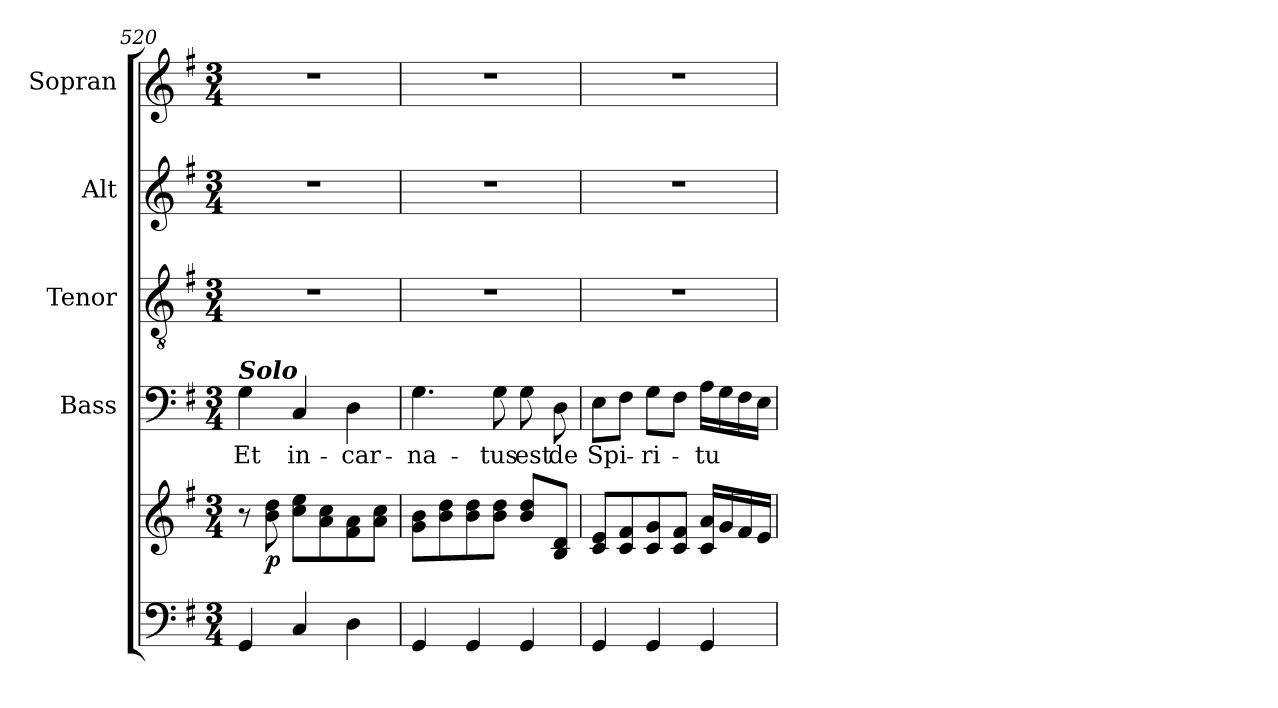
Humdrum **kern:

**kern	**kern	**dynam	**kern	**text	**kern	**kern	**kern
*part5	*part5	*part5	*part4	*part4	*part3	*part2	*part1
*staff6	*staff5	*staff5/6	*staff4	*staff4	*staff3	*staff2	*staff1
*	*	*	*I"Bass	*	*I"Tenor	*I"Alt	*I"Sopran
*	*	*	*I'B.	*	*I'T.	*I'A.	*I'S.
*clefF4	*clefG2	*	*clefF4	*	*clefGv2	*clefG2	*clefG2
*k[f#]	*k[f#]	*	*k[f#]	*	*k[f#]	*k[f#]	*k[f#]
*G:	*G:	*	*G:	*	*G:	*G:	*G:
*M3/4	*M3/4	*	*M3/4	*	*M3/4	*M3/4	*M3/4
=520	=520	=520	=520	=520	=520	=520	=520
!	!	!	!LO:TX:a:Bi:t=Solo	!	!	!	!
!	!	!	!	!LO:LY:b	!	!	!
4GG/	8r	.	4G\	Et	2.r	2.r	2.r
!	!	!LO:DY:b	!	!	!	!	!
.	8b\ 8dd\	p	.	.	.	.	.
!	!	!	!	!LO:LY:b	!	!	!
4C/	8cc\ 8ee\L	.	4C/	in-	.	.	.
.	8a\ 8cc\	.	.	.	.	.	.
!	!	!	!	!LO:LY:b	!	!	!
4D\	8f#\ 8a\	.	4D\	-car-	.	.	.
.	8a\ 8cc\J	.	.	.	.	.	.
=521	=521	=521	=521	=521	=521	=521	=521
!	!	!	!	!LO:LY:b	!	!	!
4GG/	8g\ 8b\L	.	4.G\	-na-	2.r	2.r	2.r
.	8b\ 8dd\	.	.	.	.	.	.
4GG/	8b\ 8dd\	.	.	.	.	.	.
!	!	!	!	!LO:LY:b	!	!	!
.	8b\ 8dd\J	.	8G\	-tus	.	.	.
!	!	!	!	!LO:LY:b	!	!	!
4GG/	8b/ 8dd/L	.	8G\	est	.	.	.
!	!	!	!	!LO:LY:b	!	!	!
.	8B/ 8d/J	.	8D\	de	.	.	.
!!LO:LB:g=z
=522	=522	=522	=522	=522	=522	=522	=522
!	!	!	!	!LO:LY:b	!	!	!
4GG/	8c/ 8e/L	.	8E\L	Spi-	2.r	2.r	2.r
.	8c/ 8f#/	.	8F#\J	.	.	.	.
!	!	!	!	!LO:LY:b	!	!	!
4GG/	8c/ 8g/	.	8G\L	-ri-	.	.	.
.	8c/ 8f#/J	.	8F#\J	.	.	.	.
!	!	!	!	!LO:LY:b	!	!	!
4GG/	16c/ 16a/LL	.	16A\LL	-tu	.	.	.
.	16g/	.	16G\	.	.	.	.
.	16f#/	.	16F#\	.	.	.	.
.	16e/JJ	.	16E\JJ	.	.	.	.
=	=	=	=	=	=	=	=
*-	*-	*-	*-	*-	*-	*-	*-
